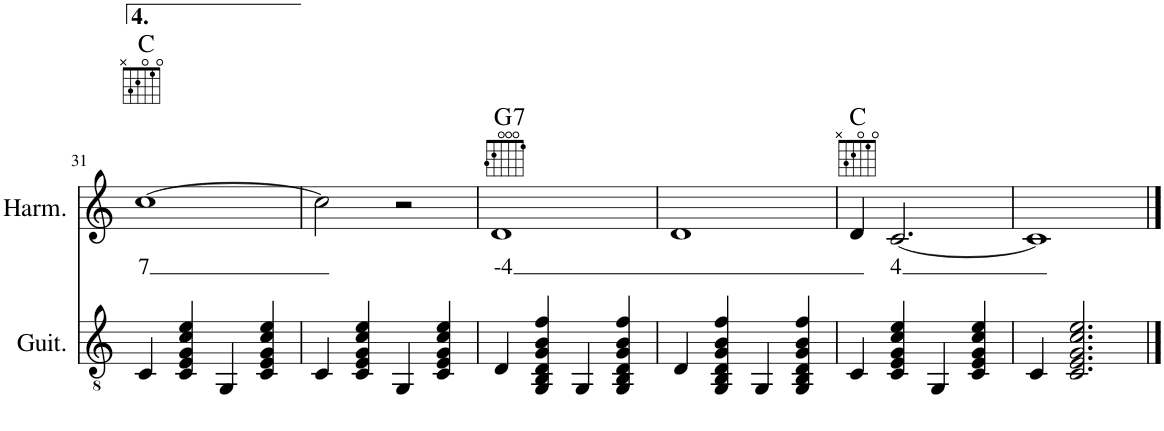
**kern	**kern	**text	**harte
*part2	*part1	*part1	*part1
*staff2	*staff1	*staff1	*
*I"Acoustic Guitar	*I"Harmonica	*	*
*I'Guit.	*I'Harm.	*	*
!!LO:PB:g=z
*clefGv2	*clefG2	*	*
*k[]	*k[]	*	*
*M4/4	*M4/4	*	*
*met(c)	*met(c)	*	*
=31	=31	=31	=31
!	!	!LO:LY:b	!
4C/	[1cc	7	C:maj
4C/ 4E/ 4G/ 4c/ 4e/	.	.	.
4GG/	.	.	.
4C/ 4E/ 4G/ 4c/ 4e/	.	.	.
=32	=32	=32	=32
4C/	2cc\]	.	.
4C/ 4E/ 4G/ 4c/ 4e/	.	.	.
4GG/	2r	.	.
4C/ 4E/ 4G/ 4c/ 4e/	.	.	.
=33	=33	=33	=33
!	!	!LO:LY:b	!LO:H:kt=7
4D/	1d	-4	G:7
4GG/ 4BB/ 4D/ 4G/ 4B/ 4f/	.	.	.
4GG/	.	.	.
4GG/ 4BB/ 4D/ 4G/ 4B/ 4f/	.	.	.
=34	=34	=34	=34
4D/	1d	.	.
4GG/ 4BB/ 4D/ 4G/ 4B/ 4f/	.	.	.
4GG/	.	.	.
4GG/ 4BB/ 4D/ 4G/ 4B/ 4f/	.	.	.
=35	=35	=35	=35
4C/	4d/	.	C:maj
!	!	!LO:LY:b	!
4C/ 4E/ 4G/ 4c/ 4e/	[2.c/	4	.
4GG/	.	.	.
4C/ 4E/ 4G/ 4c/ 4e/	.	.	.
=36	=36	=36	=36
4C/	1c]	.	.
2.C/ 2.E/ 2.G/ 2.c/ 2.e/	.	.	.
==	==	==	==
*-	*-	*-	*-
